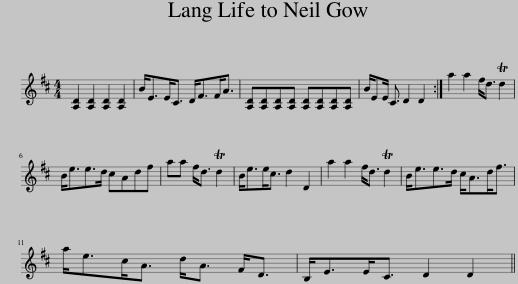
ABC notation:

X:1
L:1/8
M:4/4
I:linebreak $
K:D
V:1 treble
V:1
 [A,D]2 [A,D]2 [A,D]2 [A,D]2 | B<EE<C D<FF<A | [A,D][A,D][A,D][A,D] [A,D][A,D][A,D][A,D] | B/EE/ C3/2 D2 D2 :| a2 a2 f<d Td2 |$ %5
 B<ee>d cAdf | aa f<d Td2 | B<ee<c d2 D2 | a2 a2 f<d Td2 | B<ee>d c<Ad<f |$ %10
 a<ec<A d<A F<D | B,<EE<C D2 D2 || %12
